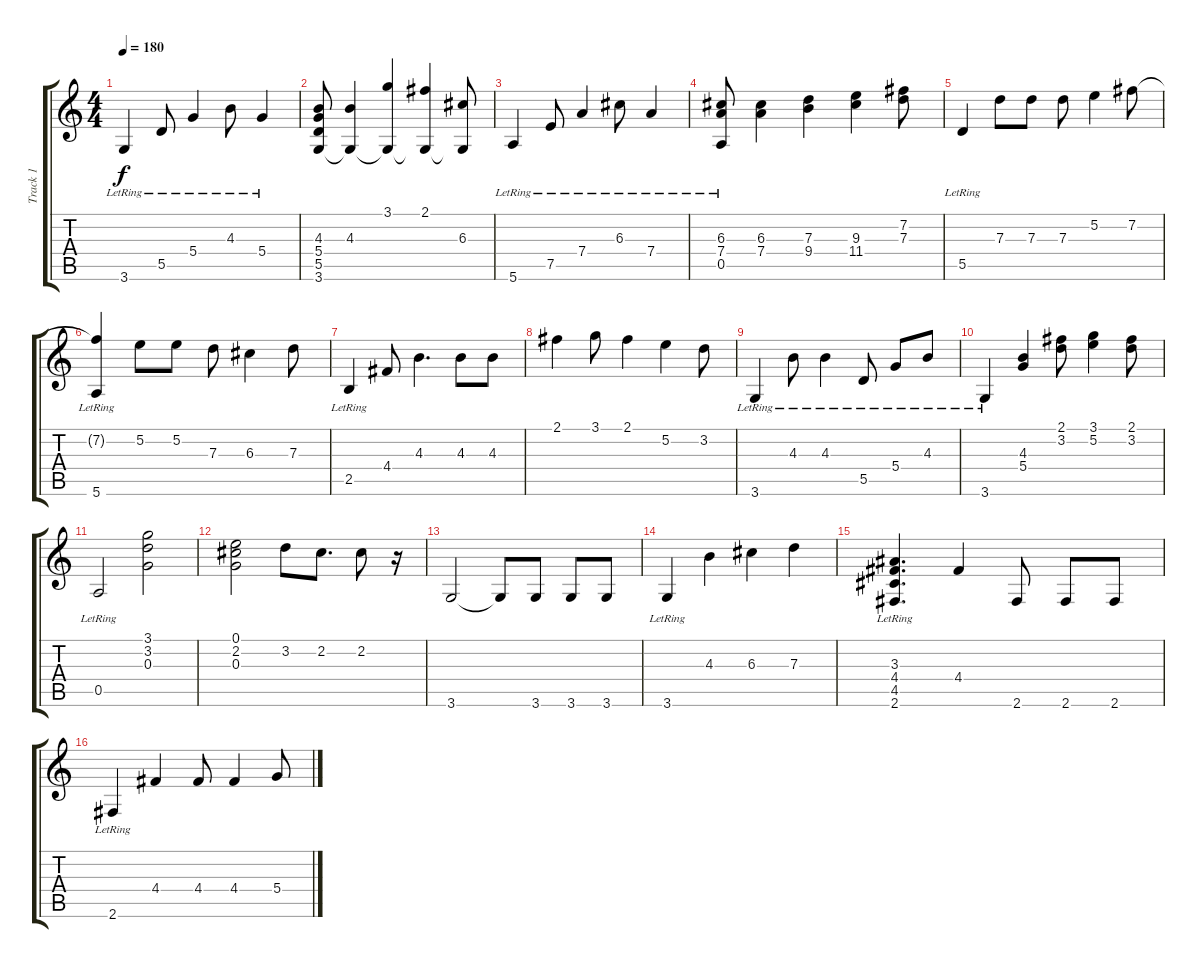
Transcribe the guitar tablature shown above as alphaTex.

\track ("Track 1" "Track 1") {instrument acousticguitarnylon}
\staff {score tabs}
\tuning (E4 B3 G3 D3 A2 E2) {hide}
\ts (4 4)
\tempo 180
\clef g2
\ks c
3.6{lr}.4{dy f} 5.5{lr}.8 5.4{lr}.4 4.3{lr}.8 5.4{lr}.4 |
(4.3 5.4 5.5 3.6).8 (4.3 3.6{t}).4 (3.1 3.6{t}).4 (2.1 3.6{t}).4 (6.3 3.6{t}).8 |
5.6{lr}.4 7.5{lr}.8 7.4{lr}.4 6.3{lr}.8 7.4{lr}.4 |
(6.3 7.4 0.5{lr}).8 (6.3 7.4).4 (7.3 9.4).4 (9.3 11.4).4 (7.2 7.3).8 |
5.5{lr}.4 7.3.8 7.3.8 7.3.8 5.2.4 7.2.8 |
(7.2{t} 5.6{lr}).4 5.2.8 5.2.8 7.3.8 6.3.4 7.3.8 |
2.5{lr}.4 4.4.8 4.3.4{d} 4.3.8 4.3.8 |
2.1.4 3.1.8 2.1.4 5.2.4 3.2.8 |
3.6{lr}.4 4.3{lr}.8 4.3{lr}.4 5.5{lr}.8 5.4{lr}.8 4.3{lr}.8 |
3.6{lr}.4 (4.3 5.4).4 (2.1 3.2).8 (3.1 5.2).4 (2.1 3.2).8 |
0.5{lr}.2 (3.1 3.2 0.3).2 |
(0.1 2.2 0.3).2 3.2.8 2.2.8{d} 2.2.8 r.16 |
3.6.2 3.6{t}.8 3.6.8 3.6.8 3.6.8 |
3.6{lr}.4 4.3.4 6.3.4 7.3.4 |
(3.3 4.4 4.5 2.6{lr}).4{d} 4.4.4 2.6.8 2.6.8 2.6.8 |
2.6{lr}.4 4.4.4 4.4.8 4.4.4 5.4.8
